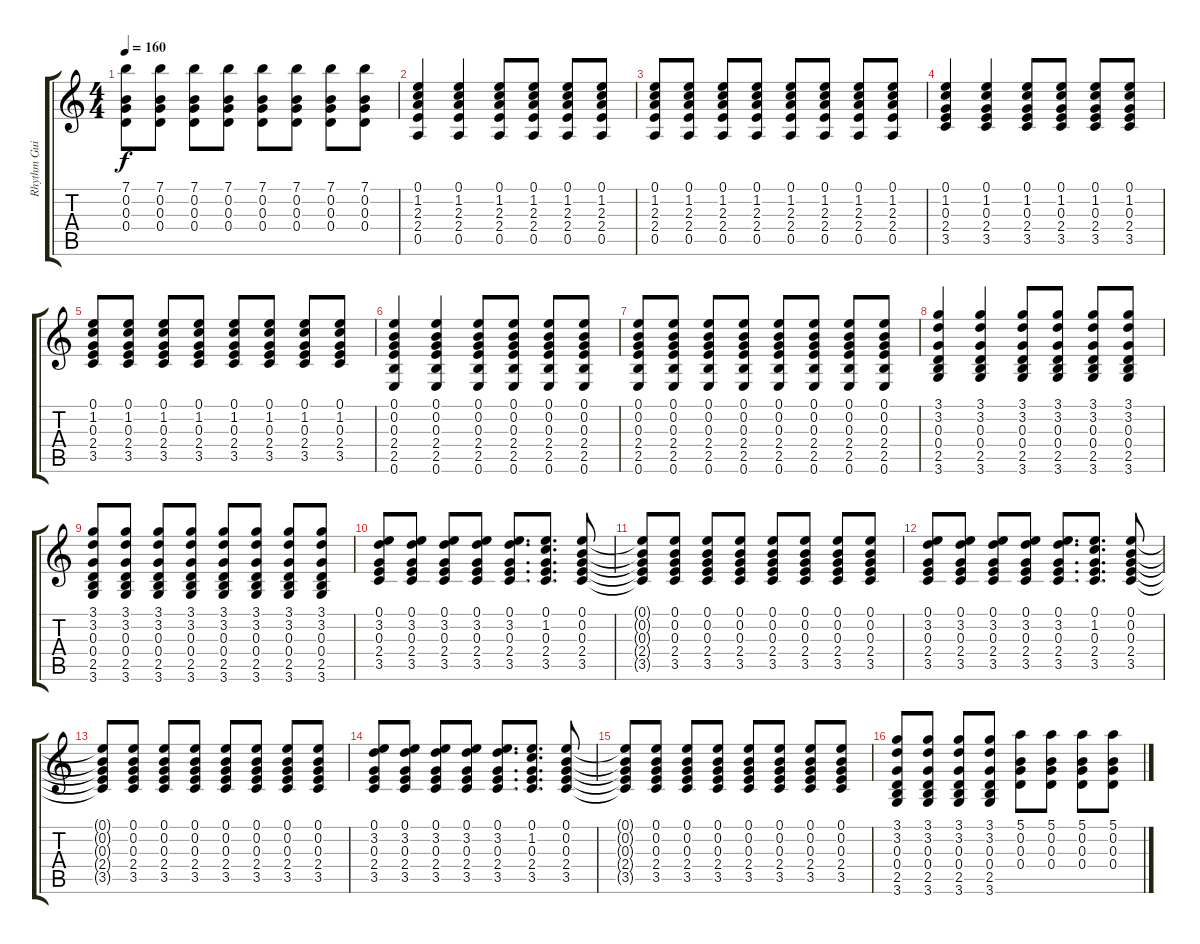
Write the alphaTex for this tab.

\track ("Rhythm Guitar" "Rhythm Gui") {instrument acousticguitarsteel}
\staff {score tabs}
\tuning (E4 B3 G3 D3 A2 E2) {hide}
\ts (4 4)
\tempo 160
\clef g2
\ks c
(7.1 0.2 0.3 0.4).8{dy f} (7.1 0.2 0.3 0.4).8 (7.1 0.2 0.3 0.4).8 (7.1 0.2 0.3 0.4).8 (7.1 0.2 0.3 0.4).8 (7.1 0.2 0.3 0.4).8 (7.1 0.2 0.3 0.4).8 (7.1 0.2 0.3 0.4).8 |
(0.1 1.2 2.3 2.4 0.5).4 (0.1 1.2 2.3 2.4 0.5).4 (0.1 1.2 2.3 2.4 0.5).8 (0.1 1.2 2.3 2.4 0.5).8 (0.1 1.2 2.3 2.4 0.5).8 (0.1 1.2 2.3 2.4 0.5).8 |
(0.1 1.2 2.3 2.4 0.5).8 (0.1 1.2 2.3 2.4 0.5).8 (0.1 1.2 2.3 2.4 0.5).8 (0.1 1.2 2.3 2.4 0.5).8 (0.1 1.2 2.3 2.4 0.5).8 (0.1 1.2 2.3 2.4 0.5).8 (0.1 1.2 2.3 2.4 0.5).8 (0.1 1.2 2.3 2.4 0.5).8 |
(0.1 1.2 0.3 2.4 3.5).4 (0.1 1.2 0.3 2.4 3.5).4 (0.1 1.2 0.3 2.4 3.5).8 (0.1 1.2 0.3 2.4 3.5).8 (0.1 1.2 0.3 2.4 3.5).8 (0.1 1.2 0.3 2.4 3.5).8 |
(0.1 1.2 0.3 2.4 3.5).8 (0.1 1.2 0.3 2.4 3.5).8 (0.1 1.2 0.3 2.4 3.5).8 (0.1 1.2 0.3 2.4 3.5).8 (0.1 1.2 0.3 2.4 3.5).8 (0.1 1.2 0.3 2.4 3.5).8 (0.1 1.2 0.3 2.4 3.5).8 (0.1 1.2 0.3 2.4 3.5).8 |
(0.1 0.2 0.3 2.4 2.5 0.6).4 (0.1 0.2 0.3 2.4 2.5 0.6).4 (0.1 0.2 0.3 2.4 2.5 0.6).8 (0.1 0.2 0.3 2.4 2.5 0.6).8 (0.1 0.2 0.3 2.4 2.5 0.6).8 (0.1 0.2 0.3 2.4 2.5 0.6).8 |
(0.1 0.2 0.3 2.4 2.5 0.6).8 (0.1 0.2 0.3 2.4 2.5 0.6).8 (0.1 0.2 0.3 2.4 2.5 0.6).8 (0.1 0.2 0.3 2.4 2.5 0.6).8 (0.1 0.2 0.3 2.4 2.5 0.6).8 (0.1 0.2 0.3 2.4 2.5 0.6).8 (0.1 0.2 0.3 2.4 2.5 0.6).8 (0.1 0.2 0.3 2.4 2.5 0.6).8 |
(3.1 3.2 0.3 0.4 2.5 3.6).4 (3.1 3.2 0.3 0.4 2.5 3.6).4 (3.1 3.2 0.3 0.4 2.5 3.6).8 (3.1 3.2 0.3 0.4 2.5 3.6).8 (3.1 3.2 0.3 0.4 2.5 3.6).8 (3.1 3.2 0.3 0.4 2.5 3.6).8 |
(3.1 3.2 0.3 0.4 2.5 3.6).8 (3.1 3.2 0.3 0.4 2.5 3.6).8 (3.1 3.2 0.3 0.4 2.5 3.6).8 (3.1 3.2 0.3 0.4 2.5 3.6).8 (3.1 3.2 0.3 0.4 2.5 3.6).8 (3.1 3.2 0.3 0.4 2.5 3.6).8 (3.1 3.2 0.3 0.4 2.5 3.6).8 (3.1 3.2 0.3 0.4 2.5 3.6).8 |
(0.1 3.2 0.3 2.4 3.5).8 (0.1 3.2 0.3 2.4 3.5).8 (0.1 3.2 0.3 2.4 3.5).8 (0.1 3.2 0.3 2.4 3.5).8 (0.1 3.2 0.3 2.4 3.5).8{d} (0.1 1.2 0.3 2.4 3.5).8{d} (0.1 0.2 0.3 2.4 3.5).8 |
(0.1{t} 0.2{t} 0.3{t} 2.4{t} 3.5{t}).8 (0.1 0.2 0.3 2.4 3.5).8 (0.1 0.2 0.3 2.4 3.5).8 (0.1 0.2 0.3 2.4 3.5).8 (0.1 0.2 0.3 2.4 3.5).8 (0.1 0.2 0.3 2.4 3.5).8 (0.1 0.2 0.3 2.4 3.5).8 (0.1 0.2 0.3 2.4 3.5).8 |
(0.1 3.2 0.3 2.4 3.5).8 (0.1 3.2 0.3 2.4 3.5).8 (0.1 3.2 0.3 2.4 3.5).8 (0.1 3.2 0.3 2.4 3.5).8 (0.1 3.2 0.3 2.4 3.5).8{d} (0.1 1.2 0.3 2.4 3.5).8{d} (0.1 0.2 0.3 2.4 3.5).8 |
(0.1{t} 0.2{t} 0.3{t} 2.4{t} 3.5{t}).8 (0.1 0.2 0.3 2.4 3.5).8 (0.1 0.2 0.3 2.4 3.5).8 (0.1 0.2 0.3 2.4 3.5).8 (0.1 0.2 0.3 2.4 3.5).8 (0.1 0.2 0.3 2.4 3.5).8 (0.1 0.2 0.3 2.4 3.5).8 (0.1 0.2 0.3 2.4 3.5).8 |
(0.1 3.2 0.3 2.4 3.5).8 (0.1 3.2 0.3 2.4 3.5).8 (0.1 3.2 0.3 2.4 3.5).8 (0.1 3.2 0.3 2.4 3.5).8 (0.1 3.2 0.3 2.4 3.5).8{d} (0.1 1.2 0.3 2.4 3.5).8{d} (0.1 0.2 0.3 2.4 3.5).8 |
(0.1{t} 0.2{t} 0.3{t} 2.4{t} 3.5{t}).8 (0.1 0.2 0.3 2.4 3.5).8 (0.1 0.2 0.3 2.4 3.5).8 (0.1 0.2 0.3 2.4 3.5).8 (0.1 0.2 0.3 2.4 3.5).8 (0.1 0.2 0.3 2.4 3.5).8 (0.1 0.2 0.3 2.4 3.5).8 (0.1 0.2 0.3 2.4 3.5).8 |
(3.1 3.2 0.3 0.4 2.5 3.6).8 (3.1 3.2 0.3 0.4 2.5 3.6).8 (3.1 3.2 0.3 0.4 2.5 3.6).8 (3.1 3.2 0.3 0.4 2.5 3.6).8 (5.1 0.2 0.3 0.4).8 (5.1 0.2 0.3 0.4).8 (5.1 0.2 0.3 0.4).8 (5.1 0.2 0.3 0.4).8
